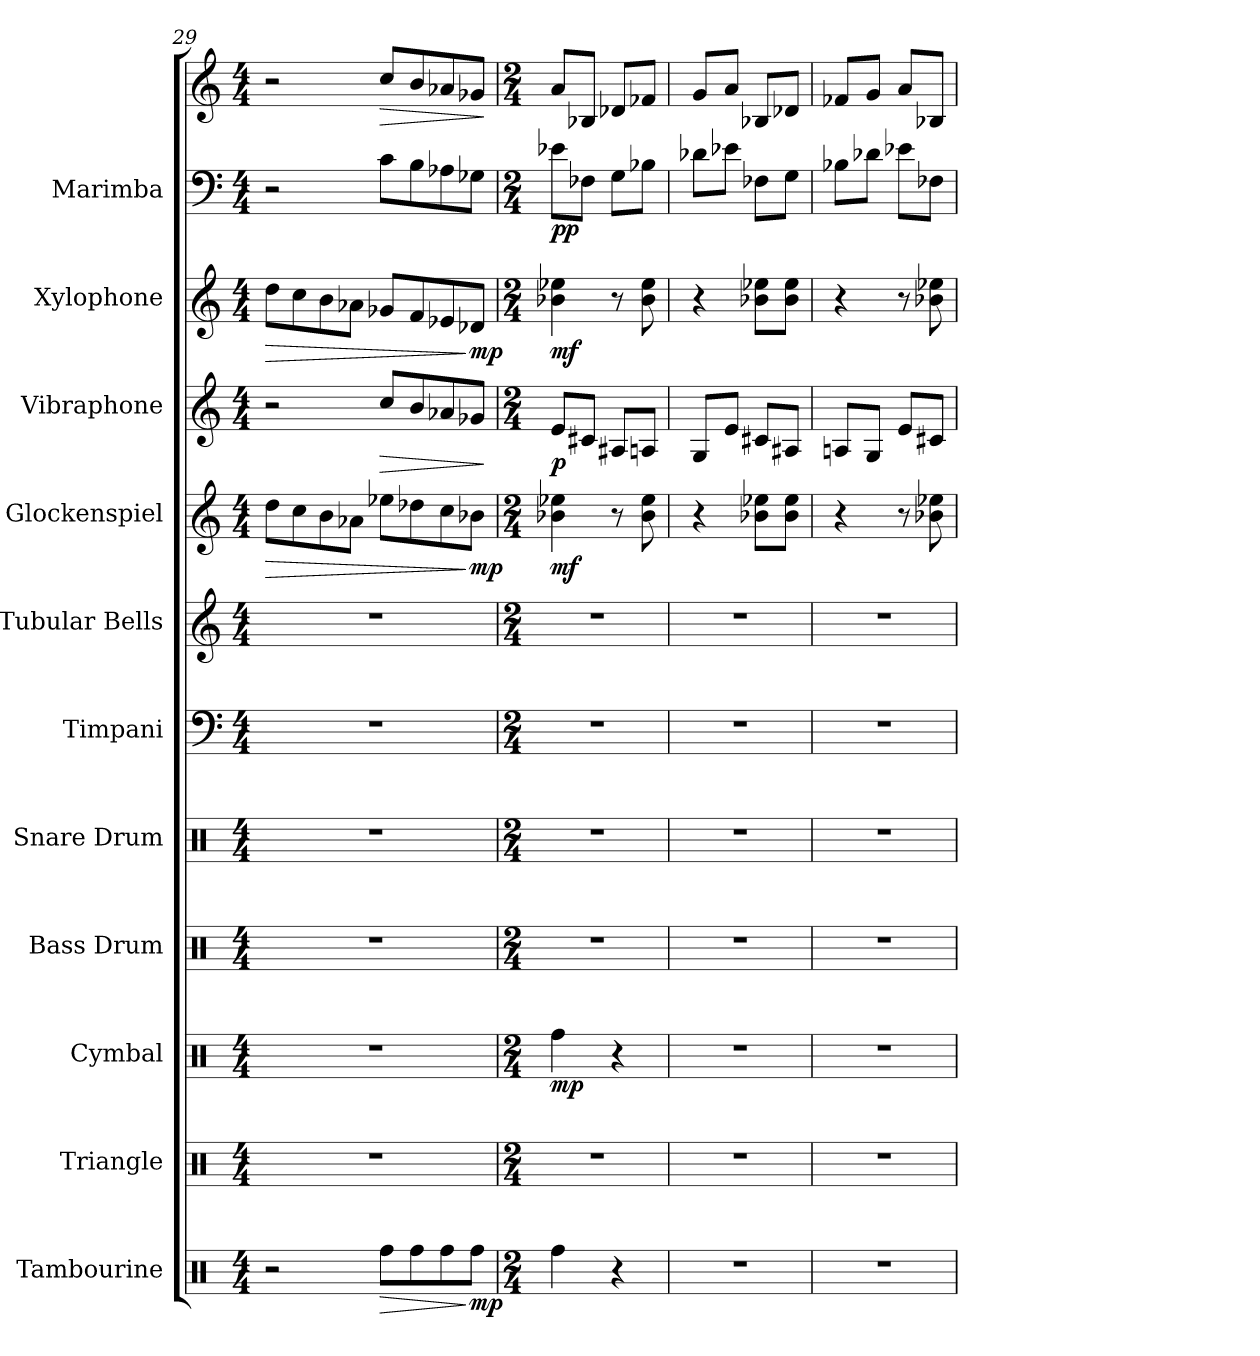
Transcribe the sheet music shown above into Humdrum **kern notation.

**kern	**dynam	**kern	**kern	**dynam	**kern	**kern	**kern	**kern	**kern	**dynam	**kern	**dynam	**kern	**dynam	**kern	**kern	**dynam
*part11	*part11	*part10	*part9	*part9	*part8	*part7	*part6	*part5	*part4	*part4	*part3	*part3	*part2	*part2	*part1	*part1	*part1
*staff12	*staff12	*staff11	*staff10	*staff10	*staff9	*staff8	*staff7	*staff6	*staff5	*staff5	*staff4	*staff4	*staff3	*staff3	*staff2	*staff1	*staff1/2
*I"Tambourine	*	*I"Triangle	*I"Cymbal	*	*I"Bass Drum	*I"Snare Drum	*I"Timpani	*I"Tubular Bells	*I"Glockenspiel	*	*I"Vibraphone	*	*I"Xylophone	*	*I"Marimba	*	*
*I'Tamb.	*	*I'Trgl.	*I'Cym.	*	*I'B. Dr.	*I'Sn. Dr.	*I'Timp.	*I'Tu. Be.	*I'Glk.	*	*I'Vib.	*	*I'Xyl.	*	*I'Mrm.	*	*
!!LO:PB:g=z
*clefX	*	*clefX	*clefX	*	*clefX	*clefX	*clefF4	*clefG2	*clefG2	*	*clefG2	*	*clefG2	*	*clefF4	*clefG2	*
*	*	*	*	*	*	*	*	*	*ITrd-14c-24	*	*	*	*ITrd-7c-12	*	*	*	*
*k[]	*	*k[]	*k[]	*	*k[]	*k[]	*k[]	*k[]	*k[]	*	*k[]	*	*k[]	*	*k[]	*k[]	*
*M4/4	*	*M4/4	*M4/4	*	*M4/4	*M4/4	*M4/4	*M4/4	*M4/4	*	*M4/4	*	*M4/4	*	*M4/4	*M4/4	*
*MM150	*	*MM150	*MM150	*	*MM150	*MM150	*MM150	*MM150	*MM150	*	*MM150	*	*MM150	*	*MM150	*MM150	*
=29	=29	=29	=29	=29	=29	=29	=29	=29	=29	=29	=29	=29	=29	=29	=29	=29	=29
!	!	!	!	!	!	!	!	!	!	!LO:HP:b	!	!	!	!LO:HP:b	!	!	!
2r	.	1r	1r	.	1r	1r	1r	1r	8dddd\L	>	2r	.	8ddd\L	>	2r	2r	.
.	.	.	.	.	.	.	.	.	8cccc\	.	.	.	8ccc\	.	.	.	.
.	.	.	.	.	.	.	.	.	8bbb\	.	.	.	8bb\	.	.	.	.
.	.	.	.	.	.	.	.	.	8aaa-X\J	.	.	.	8aa-X\J	.	.	.	.
*	*	*	*	*	*	*	*	*	*	*	*	*	*	*	*	*MM140	*
!	!LO:HP:b	!	!	!	!	!	!	!	!	!	!	!LO:HP:b	!	!	!	!	!LO:HP:b
8Rff\L	>	.	.	.	.	.	.	.	8eeee-X\L	.	8cc/L	>	8gg-X/L	.	8c\L	8cc/L	>
8Rff\	.	.	.	.	.	.	.	.	8dddd-X\	.	8b/	.	8ff/	.	8B\	8b/	.
8Rff\	.	.	.	.	.	.	.	.	8cccc\	.	8a-X/	.	8ee-X/	.	8A-X\	8a-X/	.
!	!LO:DY:n=1:b	!	!	!	!	!	!	!	!	!LO:DY:n=1:b	!	!	!	!LO:DY:n=1:b	!	!	!
8Rff\J	] mp	.	.	.	.	.	.	.	8bbb-X\J	] mp	8g-X/J	.	8dd-X/J	] mp	8G-X\J	8g-X/J	.
.	.	.	.	.	.	.	.	.	.	.	.	]	.	.	.	.	]
=30	=30	=30	=30	=30	=30	=30	=30	=30	=30	=30	=30	=30	=30	=30	=30	=30	=30
!!LO:REH:place=s1:a:B:fs=14:t=C
*M2/4	*	*M2/4	*M2/4	*	*M2/4	*M2/4	*M2/4	*M2/4	*M2/4	*	*M2/4	*	*M2/4	*	*M2/4	*M2/4	*
*	*	*	*	*	*	*	*	*	*	*	*	*	*	*	*	*MM130	*
!	!	!	!	!LO:DY:b	!	!	!	!	!	!LO:DY:b	!	!LO:DY:b	!	!LO:DY:b	!	!	!LO:DY:b=2
!	!	!	!	!	!	!	!	!	!	!	!	!	!	!	!	!	!LO:DY:n=1:b
4Rff\	.	2r	4Rff\	mp	2r	2r	2r	2r	4bbb-X\ 4eeee-X\	mf	8e/L	p	4bb-X\ 4eee-X\	mf	8e-X\L	8a/L	p p
.	.	.	.	.	.	.	.	.	.	.	8c#X/J	.	.	.	8F-X\J	8B-X/J	.
4r	.	.	4r	.	.	.	.	.	8r	.	8A#X/L	.	8r	.	8G\L	8d-X/L	.
.	.	.	.	.	.	.	.	.	8bbb-\ 8eeee-\	.	8An/J	.	8bb-\ 8eee-\	.	8B-X\J	8f-X/J	.
=31	=31	=31	=31	=31	=31	=31	=31	=31	=31	=31	=31	=31	=31	=31	=31	=31	=31
2r	.	2r	2r	.	2r	2r	2r	2r	4r	.	8G/L	.	4r	.	8d-X\L	8g/L	.
.	.	.	.	.	.	.	.	.	.	.	8e/J	.	.	.	8e-X\J	8a/J	.
.	.	.	.	.	.	.	.	.	8bbb-X\ 8eeee-X\L	.	8c#X/L	.	8bb-X\ 8eee-X\L	.	8F-X\L	8B-X/L	.
.	.	.	.	.	.	.	.	.	8bbb-\ 8eeee-\J	.	8A#X/J	.	8bb-\ 8eee-\J	.	8G\J	8d-X/J	.
=32	=32	=32	=32	=32	=32	=32	=32	=32	=32	=32	=32	=32	=32	=32	=32	=32	=32
2r	.	2r	2r	.	2r	2r	2r	2r	4r	.	8An/L	.	4r	.	8B-X\L	8f-X/L	.
.	.	.	.	.	.	.	.	.	.	.	8G/J	.	.	.	8d-X\J	8g/J	.
.	.	.	.	.	.	.	.	.	8r	.	8e/L	.	8r	.	8e-X\L	8a/L	.
.	.	.	.	.	.	.	.	.	8bbb-X\ 8eeee-X\	.	8c#X/J	.	8bb-X\ 8eee-X\	.	8F-X\J	8B-X/J	.
=	=	=	=	=	=	=	=	=	=	=	=	=	=	=	=	=	=
*-	*-	*-	*-	*-	*-	*-	*-	*-	*-	*-	*-	*-	*-	*-	*-	*-	*-
